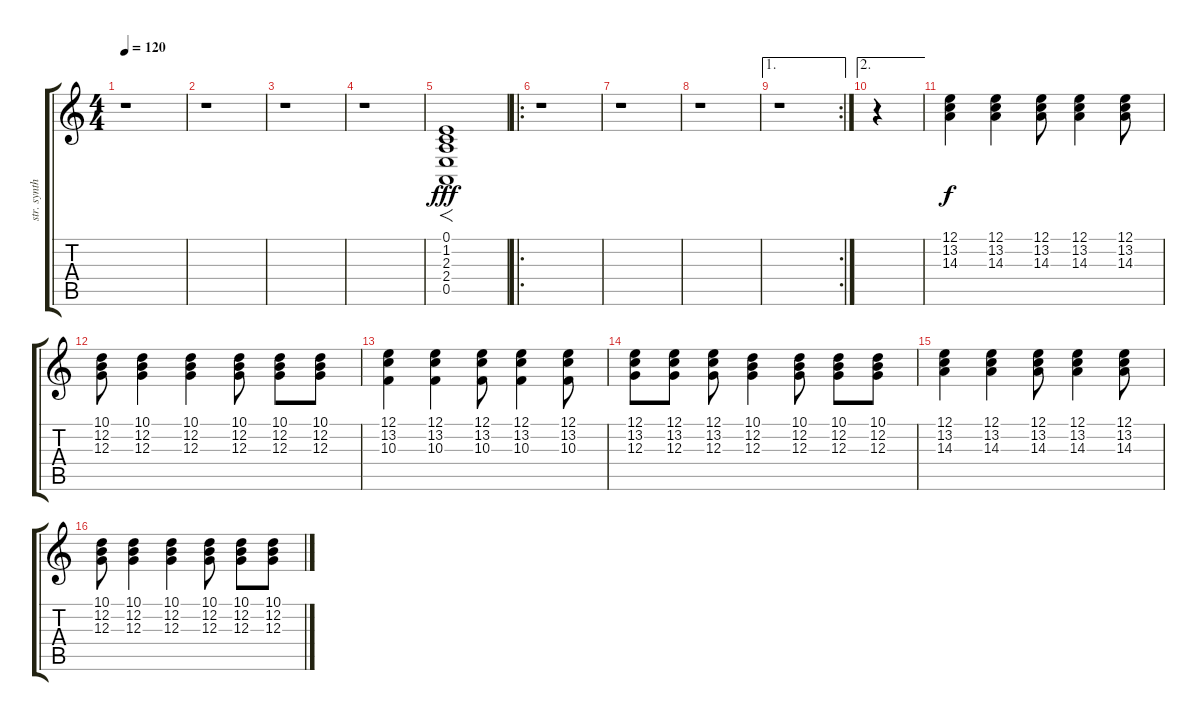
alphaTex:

\track ("str. synth" "str. synth") {instrument lead2sawtooth}
\staff {score tabs}
\tuning (E4 B3 G3 D3 A2 E2) {hide}
\ts (4 4)
\tempo 120
\clef g2
\ks c
r.1{dy fff instrument lead2sawtooth} |
r.1 |
r.1 |
r.1 |
(0.1 1.2 2.3 2.4 0.5).1{f} |
\ro
r.1 |
r.1 |
r.1 |
\ae 1
\rc 2
r.1 |
\ae 2
r.4 |
(12.1 13.2 14.3).4{dy f} (12.1 13.2 14.3).4 (12.1 13.2 14.3).8 (12.1 13.2 14.3).4 (12.1 13.2 14.3).8 |
(10.1 12.2 12.3).8 (10.1 12.2 12.3).4 (10.1 12.2 12.3).4 (10.1 12.2 12.3).8 (10.1 12.2 12.3).8 (10.1 12.2 12.3).8 |
(12.1 13.2 10.3).4 (12.1 13.2 10.3).4 (12.1 13.2 10.3).8 (12.1 13.2 10.3).4 (12.1 13.2 10.3).8 |
(12.1 13.2 12.3).8 (12.1 13.2 12.3).8 (12.1 13.2 12.3).8 (10.1 12.2 12.3).4 (10.1 12.2 12.3).8 (10.1 12.2 12.3).8 (10.1 12.2 12.3).8 |
(12.1 13.2 14.3).4 (12.1 13.2 14.3).4 (12.1 13.2 14.3).8 (12.1 13.2 14.3).4 (12.1 13.2 14.3).8 |
(10.1 12.2 12.3).8 (10.1 12.2 12.3).4 (10.1 12.2 12.3).4 (10.1 12.2 12.3).8 (10.1 12.2 12.3).8 (10.1 12.2 12.3).8
